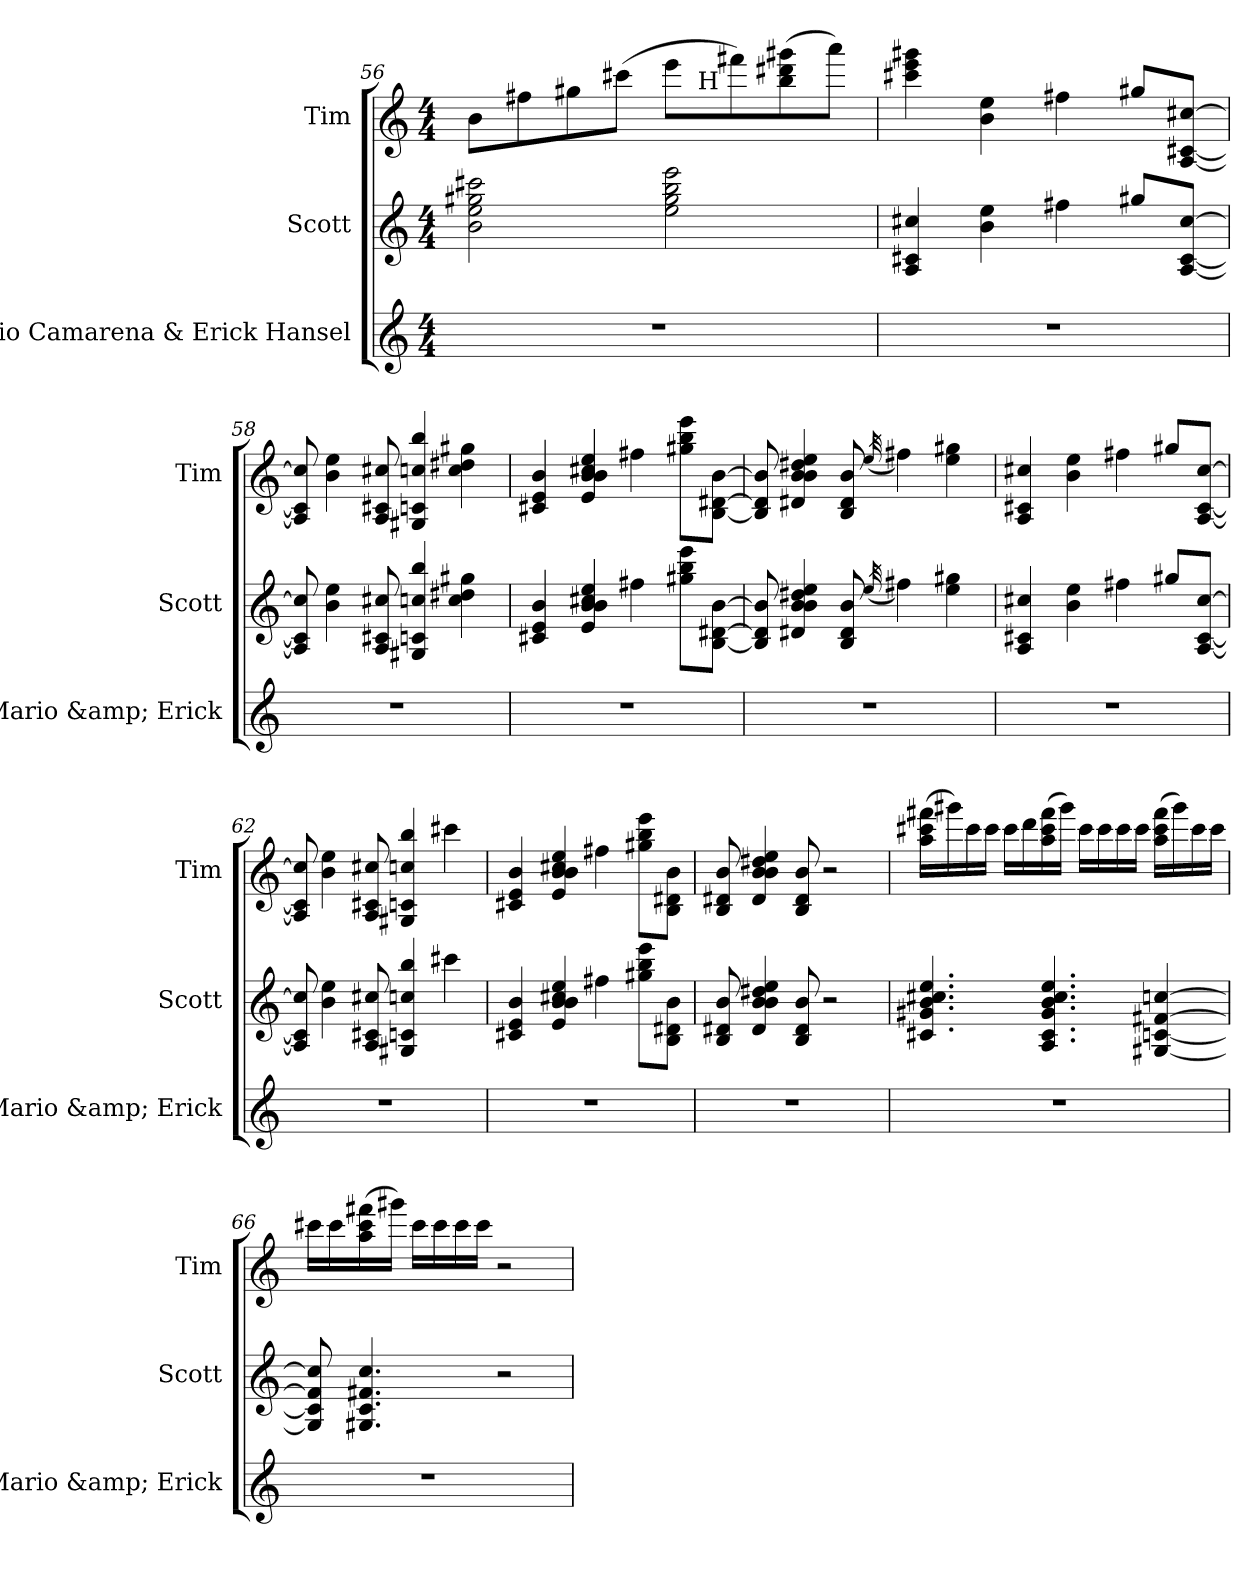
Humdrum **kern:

**kern	**kern	**kern
*part3	*part2	*part1
*staff3	*staff2	*staff1
*I"Mario Camarena &amp; Erick Hansel	*I"Scott	*I"Tim
*I'Mario &amp; Erick	*I'Scott	*I'Tim
*clefG2	*clefG2	*clefG2
*ITrd7c12	*ITrd7c12	*ITrd7c12
*k[]	*k[]	*k[]
*C:	*C:	*C:
*M4/4	*M4/4	*M4/4
=56	=56	=56
!	!	!LO:TX:b:t=let ring
*	*	*^
1r	2B\ 2e\ 2g#X\ 2cc#X\	8B\L	2ryy
.	.	8f#X\	.
.	.	8g#X\	.
.	.	(8cc#X\J	.
.	2e\ 2g#\ 2b\ 2ee\	8ee\L	16ryy
!	!	!	!LO:TX:a:t=H
.	.	.	4..ryy
.	.	8ff#X\)	.
.	.	(8b\ 8dd#X\ 8gg#X\	.
.	.	8aa\J)	.
*	*	*v	*v
!!LO:PB:g=z
=57	=57	=57
1r	4AA/ 4C#X/ 4c#X/	4cc#X\ 4ee\ 4gg#X\
.	4B\ 4e\	4B\ 4e\
.	4f#X\	4f#X\
.	8g#X/L	8g#X/L
.	[8AA/ [8C#/ [8c#/J	[8AA/ [8C#X/ [8c#X/J
=58	=58	=58
1r	8AA/] 8C#/] 8c#/]	8AA/] 8C#/] 8c#/]
.	4B\ 4e\	4B\ 4e\
.	8AA/ 8C#X/ 8c#X/	8AA/ 8C#X/ 8c#X/
.	4GG#X/ 4Cn/ 4cn/ 4b/	4GG#X/ 4Cn/ 4cn/ 4b/
.	4c\ 4d#X\ 4g#X\	4c\ 4d#X\ 4g#X\
=59	=59	=59
1r	4C#X/ 4E/ 4B/	4C#X/ 4E/ 4B/
.	4E/ 4B/ 4B/ 4c#X/ 4e/	4E/ 4B/ 4B/ 4c#X/ 4e/
.	4f#X\	4f#X\
.	8g#X\ 8b\ 8ee\L	8g#X\ 8b\ 8ee\L
.	[8BB\ [8D#X\ [8B\J	[8BB\ [8D#X\ [8B\J
!!LO:LB:g=z
=60	=60	=60
1r	8BB/] 8D#/] 8B/]	8BB/] 8D#/] 8B/]
.	4D#X/ 4B/ 4B/ 4d#X/ 4e/	4D#X/ 4B/ 4B/ 4d#X/ 4e/
.	8BB/ 8D#/ 8B/	8BB/ 8D#/ 8B/
.	(32qe/	(32qe/
.	4f#X\)	4f#X\)
.	4e\ 4g#X\	4e\ 4g#X\
=61	=61	=61
1r	4AA/ 4C#X/ 4c#X/	4AA/ 4C#X/ 4c#X/
.	4B\ 4e\	4B\ 4e\
.	4f#X\	4f#X\
.	8g#X/L	8g#X/L
.	[8AA/ [8C#/ [8c#/J	[8AA/ [8C#/ [8c#/J
=62	=62	=62
1r	8AA/] 8C#/] 8c#/]	8AA/] 8C#/] 8c#/]
.	4B\ 4e\	4B\ 4e\
.	8AA/ 8C#X/ 8c#X/	8AA/ 8C#X/ 8c#X/
.	4GG#X/ 4Cn/ 4cn/ 4b/	4GG#X/ 4Cn/ 4cn/ 4b/
.	4cc#X\	4cc#X\
!!LO:LB:g=z
=63	=63	=63
1r	4C#X/ 4E/ 4B/	4C#X/ 4E/ 4B/
.	4E/ 4B/ 4B/ 4c#X/ 4e/	4E/ 4B/ 4B/ 4c#X/ 4e/
.	4f#X\	4f#X\
.	8g#X\ 8b\ 8ee\L	8g#X\ 8b\ 8ee\L
.	8BB\ 8D#X\ 8B\J	8BB\ 8D#X\ 8B\J
=64	=64	=64
1r	8BB/ 8D#X/ 8B/	8BB/ 8D#X/ 8B/
.	4D#/ 4B/ 4B/ 4d#X/ 4e/	4D#/ 4B/ 4B/ 4d#X/ 4e/
.	8BB/ 8D#/ 8B/	8BB/ 8D#/ 8B/
.	2r	2r
=65	=65	=65
1r	4.C#X/ 4.G#X/ 4.B/ 4.c#X/ 4.e/	(16a\ 16cc#X\ 16ff#X\LL
.	.	16gg#X\)
.	.	16cc#\
.	.	16cc#\JJ
.	.	16cc#\LL
.	.	16dd\
.	4.AA/ 4.C#/ 4.G#/ 4.B/ 4.c#/ 4.e/	(16a\ 16cc#\ 16ff#\
.	.	16gg#\JJ)
.	.	16cc#\LL
.	.	16cc#\
.	.	16cc#\
.	.	16cc#\JJ
.	[4GG#X/ [4Cn/ [4F#X/ [4cn/	(16a\ 16cc#\ 16ff#\LL
.	.	16gg#\)
.	.	16cc#\
.	.	16cc#\JJ
!!LO:LB:g=z
=66	=66	=66
1r	8GG#/] 8C/] 8F#/] 8c/]	16cc#X\LL
.	.	16cc#\
.	4.GG#X/ 4.C/ 4.F#X/ 4.c/	(16a\ 16cc#\ 16ff#X\
.	.	16gg#X\JJ)
.	.	16cc#\LL
.	.	16cc#\
.	.	16cc#\
.	.	16cc#\JJ
.	2r	2r
=	=	=
*-	*-	*-
